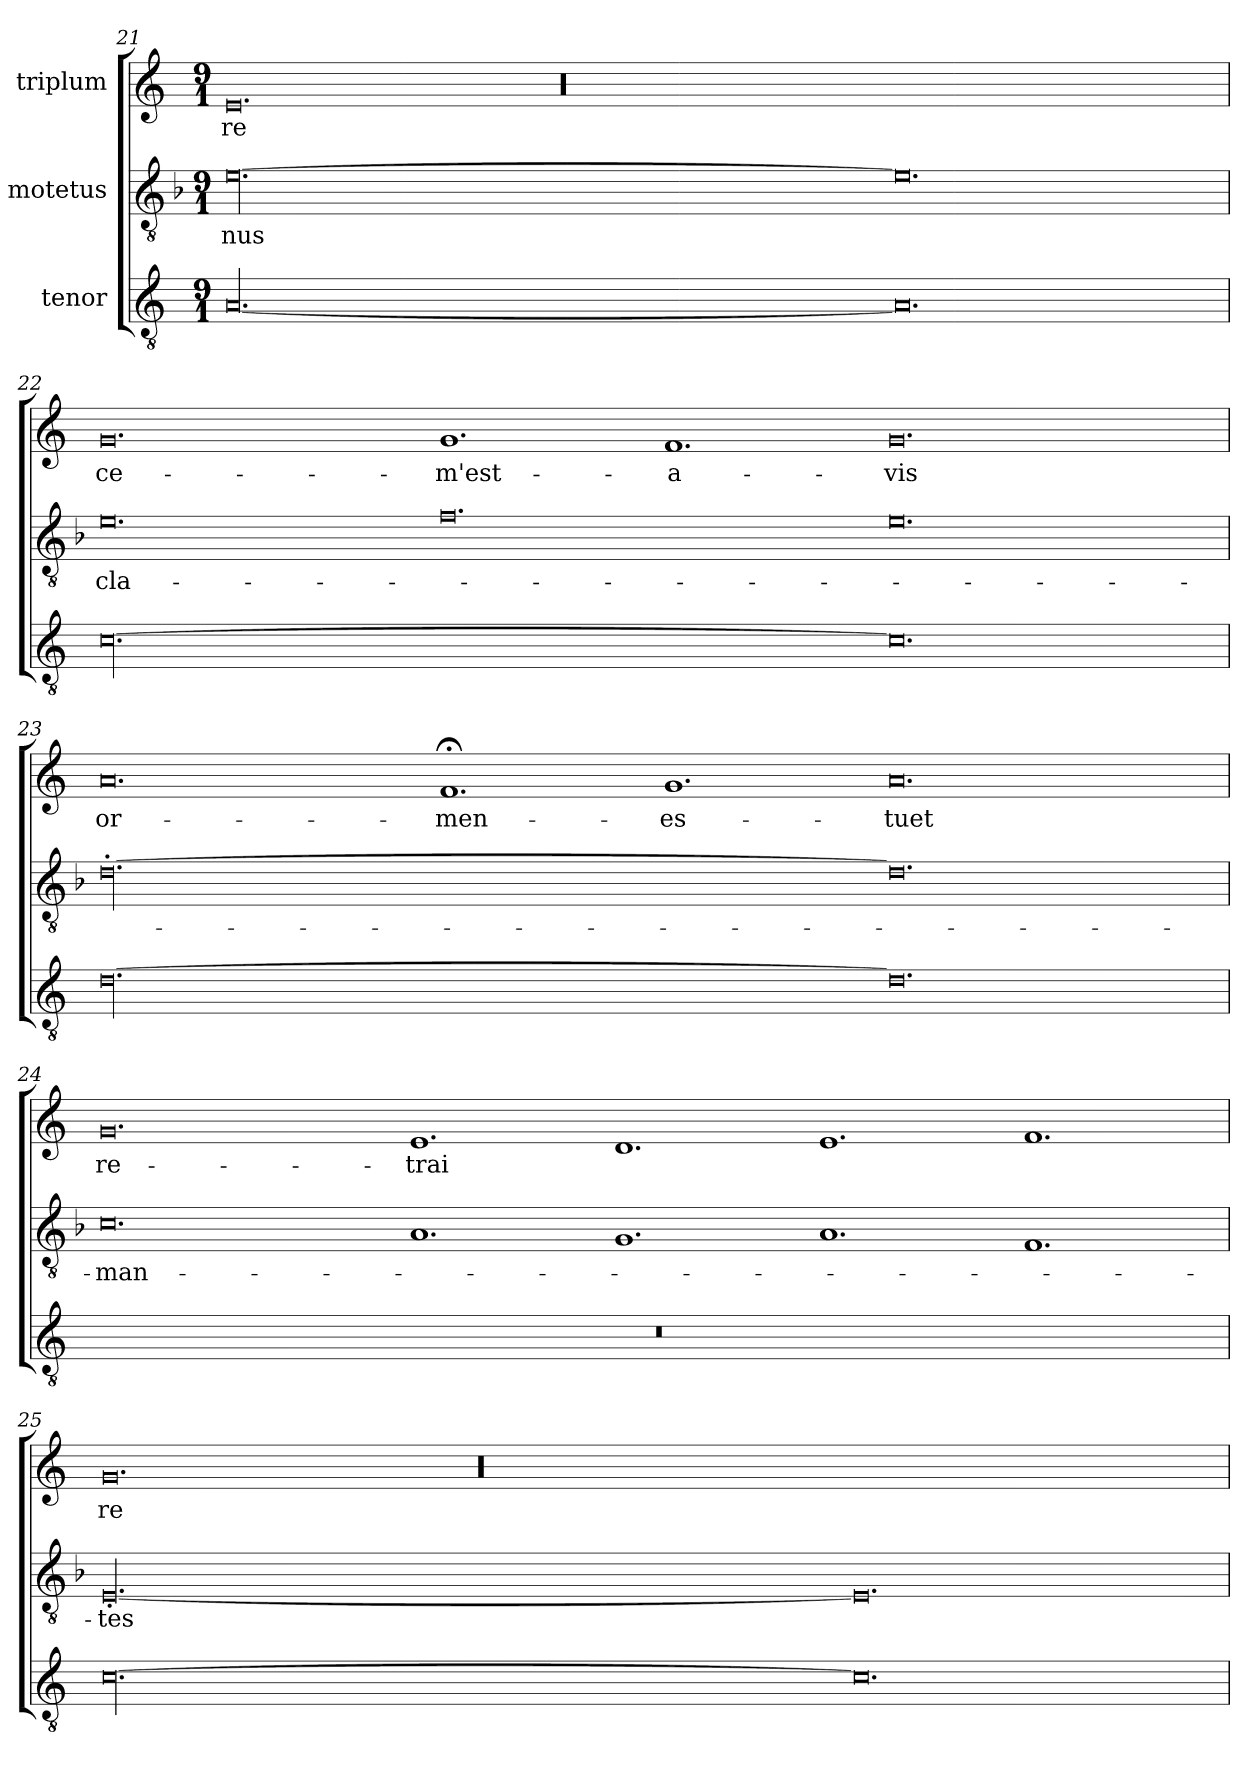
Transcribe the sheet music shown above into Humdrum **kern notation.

**kern	**kern	**text	**kern	**text
*part3	*part2	*part2	*part1	*part1
*staff3	*staff2	*staff2	*staff1	*staff1
*I"tenor	*I"motetus	*	*I"triplum	*
*clefGv2	*clefGv2	*	*clefG2	*
*k[]	*k[b-]	*	*k[]	*
*C:	*F:	*	*C:	*
*M9/1	*M9/1	*	*M9/1	*
=21	=21	=21	=21	=21
[00.A/	[00.e\	-nus	0.e/	-re
.	.	.	00.r	.
0.A/]	0.e\]	.	.	.
!!LO:LB:g=z
=22	=22	=22	=22	=22
[00.c\	0.e\	cla-	0.g/	ce-
.	0.f\	.	1.g/	m'est-
.	.	.	1.f/	a-
0.c\]	0.e\	.	0.g/	-vis
=23	=23	=23	=23	=23
[00.d\	[00.d'\	.	0.a/	or-
.	.	.	1.f;</	men-
.	.	.	1.g/	es-
0.d\]	0.d\]	.	0.a/	-tuet
=24	=24	=24	=24	=24
1%9r	0.c\	-man-	0.g/	re-
.	1.A/	.	1.e/	-trai
.	1.G/	.	1.d/	.
.	1.A/	.	1.e/	.
.	1.F/	.	1.f/	.
=25	=25	=25	=25	=25
[00.c\	[00.E'/	-tes	0.g/	re-
.	.	.	00.r	.
0.c\]	0.E/]	.	.	.
=	=	=	=	=
*-	*-	*-	*-	*-
